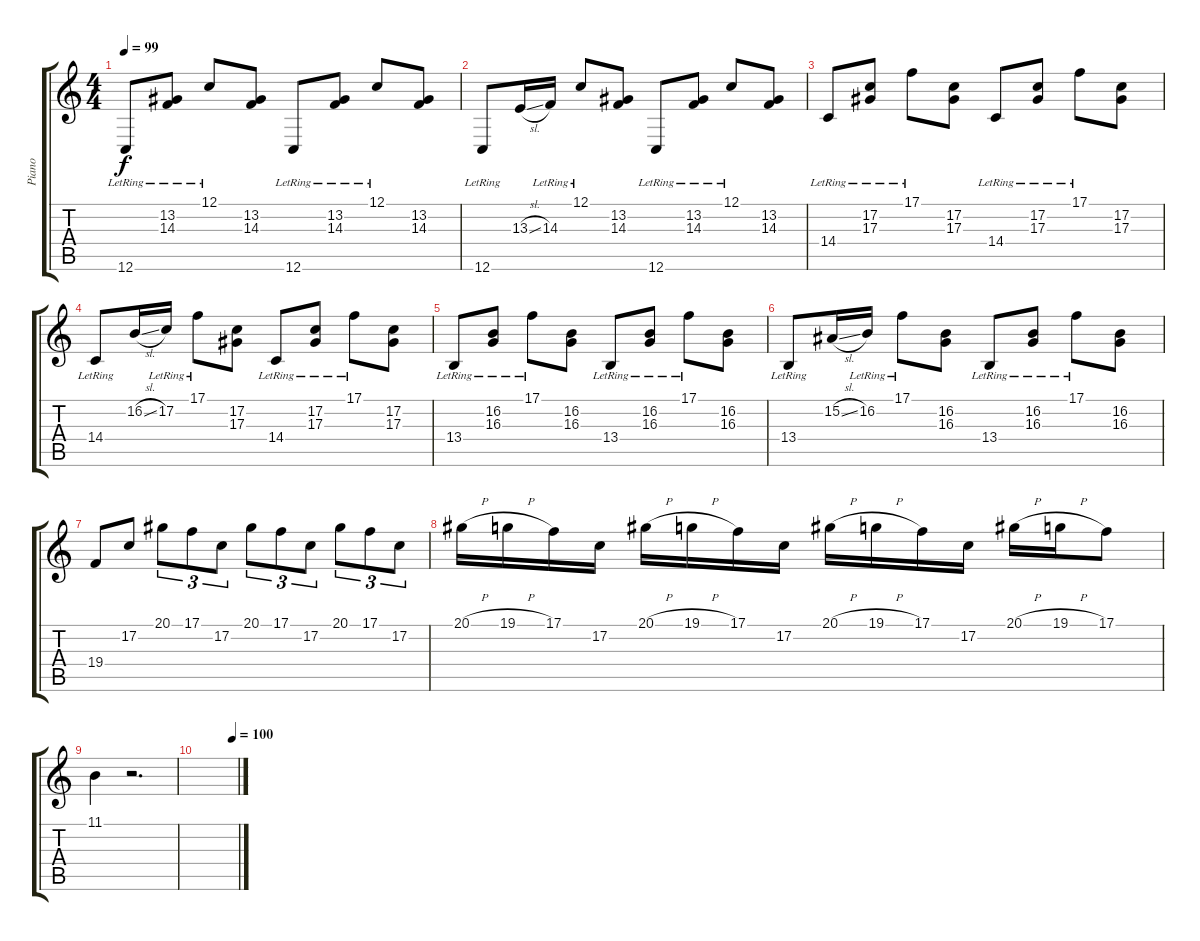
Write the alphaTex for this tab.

\track ("Piano" "Piano") {instrument acousticgrandpiano}
\staff {score tabs}
\tuning (C4 G3 Eb3 Bb2 F2 C2) {hide}
\ts (4 4)
\tempo 99
\clef g2
\ks c
12.6{lr}.8{dy f} (13.2{lr} 14.3{lr}).8 12.1{lr}.8 (13.2 14.3).8 12.6{lr}.8 (13.2{lr} 14.3{lr}).8 12.1{lr}.8 (13.2 14.3).8 |
12.6{lr}.8 13.3{sl}.16 14.3{lr}.16 12.1{lr}.8 (13.2 14.3).8 12.6{lr}.8 (13.2{lr} 14.3{lr}).8 12.1{lr}.8 (13.2 14.3).8 |
14.4{lr}.8 (17.2{lr} 17.3{lr}).8 17.1{lr}.8 (17.2 17.3).8 14.4{lr}.8 (17.2{lr} 17.3{lr}).8 17.1{lr}.8 (17.2 17.3).8 |
14.4{lr}.8 16.2{sl}.16 17.2{lr}.16 17.1{lr}.8 (17.2 17.3).8 14.4{lr}.8 (17.2{lr} 17.3{lr}).8 17.1{lr}.8 (17.2 17.3).8 |
13.4{lr}.8 (16.2{lr} 16.3{lr}).8 17.1{lr}.8 (16.2 16.3).8 13.4{lr}.8 (16.2{lr} 16.3{lr}).8 17.1{lr}.8 (16.2 16.3).8 |
13.4{lr}.8 15.2{sl}.16 16.2{lr}.16 17.1{lr}.8 (16.2 16.3).8 13.4{lr}.8 (16.2{lr} 16.3{lr}).8 17.1{lr}.8 (16.2 16.3).8 |
19.4.8 17.2.8 20.1.8{tu (3 2)} 17.1.8{tu (3 2)} 17.2.8{tu (3 2)} 20.1.8{tu (3 2)} 17.1.8{tu (3 2)} 17.2.8{tu (3 2)} 20.1.8{tu (3 2)} 17.1.8{tu (3 2)} 17.2.8{tu (3 2)} |
20.1{h}.16 19.1{h}.16 17.1.16 17.2.16 20.1{h}.16 19.1{h}.16 17.1.16 17.2.16 20.1{h}.16 19.1{h}.16 17.1.16 17.2.16 20.1{h}.16 19.1{h}.16 17.1.8 |
11.1.4 r.2{d} |
\tempo (100 0.875)
